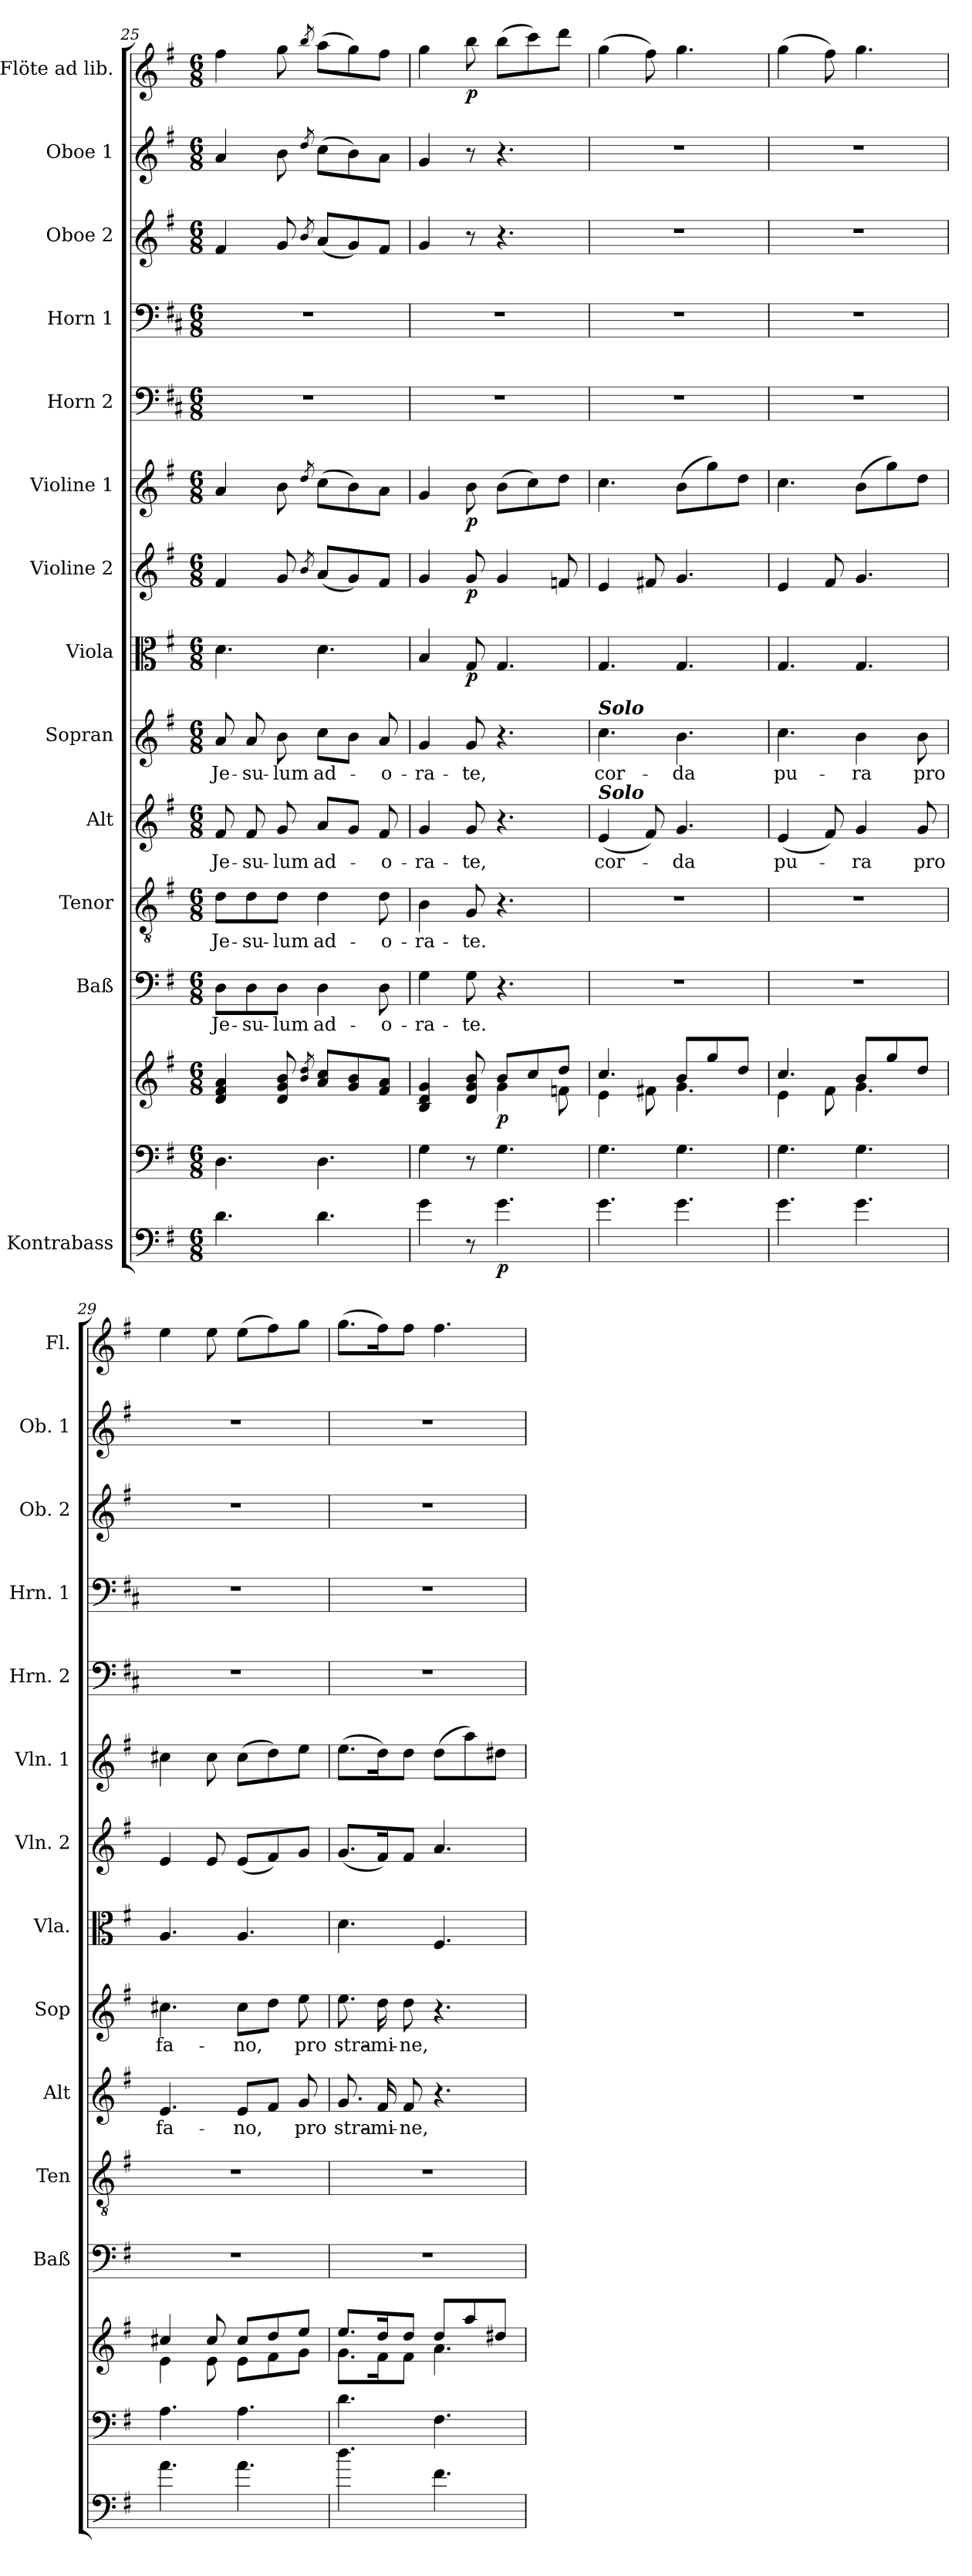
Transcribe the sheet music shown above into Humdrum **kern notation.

**kern	**dynam	**kern	**kern	**dynam	**kern	**text	**kern	**text	**kern	**text	**kern	**text	**kern	**dynam	**kern	**dynam	**kern	**dynam	**kern	**kern	**kern	**kern	**kern	**dynam
*part14	*part14	*part13	*part13	*part13	*part12	*part12	*part11	*part11	*part10	*part10	*part9	*part9	*part8	*part8	*part7	*part7	*part6	*part6	*part5	*part4	*part3	*part2	*part1	*part1
*staff15	*staff15	*staff14	*staff13	*staff13/14	*staff12	*staff12	*staff11	*staff11	*staff10	*staff10	*staff9	*staff9	*staff8	*staff8	*staff7	*staff7	*staff6	*staff6	*staff5	*staff4	*staff3	*staff2	*staff1	*staff1
*I"Kontrabass	*	*	*	*	*I"Baß	*	*I"Tenor	*	*I"Alt	*	*I"Sopran	*	*I"Viola	*	*I"Violine 2	*	*I"Violine 1	*	*I"Horn 2	*I"Horn 1	*I"Oboe 2	*I"Oboe 1	*I"Flöte ad lib.	*
*	*	*	*	*	*I'Baß	*	*I'Ten	*	*I'Alt	*	*I'Sop	*	*I'Vla.	*	*I'Vln. 2	*	*I'Vln. 1	*	*I'Hrn. 2	*I'Hrn. 1	*I'Ob. 2	*I'Ob. 1	*I'Fl.	*
!!LO:PB:g=z
*clefF4	*	*clefF4	*clefG2	*	*clefF4	*	*clefGv2	*	*clefG2	*	*clefG2	*	*clefC3	*	*clefG2	*	*clefG2	*	*clefF4	*clefF4	*clefG2	*clefG2	*clefG2	*
*ITrd7c12	*	*	*	*	*	*	*	*	*	*	*	*	*	*	*	*	*	*	*ITrd4c7	*ITrd4c7	*	*	*	*
*k[f#]	*	*k[f#]	*k[f#]	*	*k[f#]	*	*k[f#]	*	*k[f#]	*	*k[f#]	*	*k[f#]	*	*k[f#]	*	*k[f#]	*	*k[f#]	*k[f#]	*k[f#]	*k[f#]	*k[f#]	*
*G:	*	*G:	*G:	*	*G:	*	*G:	*	*G:	*	*G:	*	*G:	*	*G:	*	*G:	*	*G:	*G:	*G:	*G:	*G:	*
*M6/8	*	*M6/8	*M6/8	*	*M6/8	*	*M6/8	*	*M6/8	*	*M6/8	*	*M6/8	*	*M6/8	*	*M6/8	*	*M6/8	*M6/8	*M6/8	*M6/8	*M6/8	*
=25	=25	=25	=25	=25	=25	=25	=25	=25	=25	=25	=25	=25	=25	=25	=25	=25	=25	=25	=25	=25	=25	=25	=25	=25
!	!	!	!	!	!	!LO:LY:b	!	!LO:LY:b	!	!LO:LY:b	!	!LO:LY:b	!	!	!	!	!	!	!	!	!	!	!	!
4.D\	.	4.D\	4d/ 4f#/ 4a/	.	8D\L	Je-	8d\L	Je-	8f#/	Je-	8a/	Je-	4.d\	.	4f#/	.	4a/	.	2.r	2.r	4f#/	4a/	4ff#\	.
!	!	!	!	!	!	!LO:LY:b	!	!LO:LY:b	!	!LO:LY:b	!	!LO:LY:b	!	!	!	!	!	!	!	!	!	!	!	!
.	.	.	.	.	8D\	-su-	8d\	-su-	8f#/	-su-	8a/	-su-	.	.	.	.	.	.	.	.	.	.	.	.
!	!	!	!	!	!	!LO:LY:b	!	!LO:LY:b	!	!LO:LY:b	!	!LO:LY:b	!	!	!	!	!	!	!	!	!	!	!	!
.	.	.	8d/ 8g/ 8b/	.	8D\J	-lum	8d\J	-lum	8g/	-lum	8b\	-lum	.	.	8g/	.	8b\	.	.	.	8g/	8b\	8gg\	.
.	.	.	8qb/ 8qdd/	.	.	.	.	.	.	.	.	.	.	.	8qb/	.	8qdd/	.	.	.	8qb/	8qdd/	8qbb/	.
!	!	!	!	!	!	!LO:LY:b	!	!LO:LY:b	!	!LO:LY:b	!	!LO:LY:b	!	!	!	!	!	!	!	!	!	!	!	!
4.D\	.	4.D\	8a/ 8cc/L	.	4D\	ad-	4d\	ad-	8a/L	ad-	8cc\L	ad-	4.d\	.	(<8a/L	.	(>8cc\L	.	.	.	(<8a/L	(>8cc\L	(>8aa\L	.
.	.	.	8g/ 8b/	.	.	.	.	.	8g/J	.	8b\J	.	.	.	8g/)	.	8b\)	.	.	.	8g/)	8b\)	8gg\)	.
!	!	!	!	!	!	!LO:LY:b	!	!LO:LY:b	!	!LO:LY:b	!	!LO:LY:b	!	!	!	!	!	!	!	!	!	!	!	!
.	.	.	8f#/ 8a/J	.	8D\	-o-	8d\	-o-	8f#/	-o-	8a/	-o-	.	.	8f#/J	.	8a\J	.	.	.	8f#/J	8a\J	8ff#\J	.
=26	=26	=26	=26	=26	=26	=26	=26	=26	=26	=26	=26	=26	=26	=26	=26	=26	=26	=26	=26	=26	=26	=26	=26	=26
*	*	*	*^	*	*	*	*	*	*	*	*	*	*	*	*	*	*	*	*	*	*	*	*	*
!	!	!	!	!	!	!	!LO:LY:b	!	!LO:LY:b	!	!LO:LY:b	!	!LO:LY:b	!	!	!	!	!	!	!	!	!	!	!	!
4G\	.	4G\	4B/ 4d/ 4g/	4.ryy	.	4G\	-ra-	4B\	-ra-	4g/	-ra-	4g/	-ra-	4B/	.	4g/	.	4g/	.	2.r	2.r	4g/	4g/	4gg\	.
!	!	!	!	!	!	!	!LO:LY:b	!	!LO:LY:b	!	!LO:LY:b	!	!LO:LY:b	!	!LO:DY:b	!	!LO:DY:b	!	!LO:DY:b	!	!	!	!	!	!LO:DY:b
8r	.	8r	8d/ 8g/ 8b/	.	.	8G\	-te.	8G/	-te.	8g/	-te,	8g/	-te,	8G/	p	8g/	p	8b\	p	.	.	8r	8r	8bb\	p
!	!LO:DY:b	!	!	!	!LO:DY:b	!	!	!	!	!	!	!	!	!	!	!	!	!	!	!	!	!	!	!	!
4.G\	p	4.G\	8b/L	4g\	p	4.r	.	4.r	.	4.r	.	4.r	.	4.G/	.	4g/	.	(>8b\L	.	.	.	4.r	4.r	(>8bb\L	.
.	.	.	8cc/	.	.	.	.	.	.	.	.	.	.	.	.	.	.	8cc\)	.	.	.	.	.	8ccc\)	.
.	.	.	8dd/J	8fn\	.	.	.	.	.	.	.	.	.	.	.	8fn/	.	8dd\J	.	.	.	.	.	8ddd\J	.
=27	=27	=27	=27	=27	=27	=27	=27	=27	=27	=27	=27	=27	=27	=27	=27	=27	=27	=27	=27	=27	=27	=27	=27	=27	=27
!	!	!	!	!	!	!	!	!	!	!	!	!LO:TX:a:Bi:t=Solo	!	!	!	!	!	!	!	!	!	!	!	!	!
!	!	!	!	!	!	!	!	!	!	!LO:TX:a:Bi:t=Solo	!	!	!	!	!	!	!	!	!	!	!	!	!	!	!
!	!	!	!	!	!	!	!	!	!	!	!LO:LY:b	!	!LO:LY:b	!	!	!	!	!	!	!	!	!	!	!	!
4.G\	.	4.G\	4.cc/	4e\	.	2.r	.	2.r	.	(<4e/	cor-	4.cc\	cor-	4.G/	.	4e/	.	4.cc\	.	2.r	2.r	2.r	2.r	(>4gg\	.
.	.	.	.	8f#X\	.	.	.	.	.	8f#/)	.	.	.	.	.	8f#X/	.	.	.	.	.	.	.	8ff#\)	.
!	!	!	!	!	!	!	!	!	!	!	!LO:LY:b	!	!LO:LY:b	!	!	!	!	!	!	!	!	!	!	!	!
4.G\	.	4.G\	8b/L	4.g\	.	.	.	.	.	4.g/	-da	4.b\	-da	4.G/	.	4.g/	.	(>8b\L	.	.	.	.	.	4.gg\	.
.	.	.	8gg/	.	.	.	.	.	.	.	.	.	.	.	.	.	.	8gg\)	.	.	.	.	.	.	.
.	.	.	8dd/J	.	.	.	.	.	.	.	.	.	.	.	.	.	.	8dd\J	.	.	.	.	.	.	.
=28	=28	=28	=28	=28	=28	=28	=28	=28	=28	=28	=28	=28	=28	=28	=28	=28	=28	=28	=28	=28	=28	=28	=28	=28	=28
!	!	!	!	!	!	!	!	!	!	!	!LO:LY:b	!	!LO:LY:b	!	!	!	!	!	!	!	!	!	!	!	!
4.G\	.	4.G\	4.cc/	4e\	.	2.r	.	2.r	.	(<4e/	pu-	4.cc\	pu-	4.G/	.	4e/	.	4.cc\	.	2.r	2.r	2.r	2.r	(>4gg\	.
.	.	.	.	8f#\	.	.	.	.	.	8f#/)	.	.	.	.	.	8f#/	.	.	.	.	.	.	.	8ff#\)	.
!	!	!	!	!	!	!	!	!	!	!	!LO:LY:b	!	!LO:LY:b	!	!	!	!	!	!	!	!	!	!	!	!
4.G\	.	4.G\	8b/L	4.g\	.	.	.	.	.	4g/	-ra	4b\	-ra	4.G/	.	4.g/	.	(>8b\L	.	.	.	.	.	4.gg\	.
.	.	.	8gg/	.	.	.	.	.	.	.	.	.	.	.	.	.	.	8gg\)	.	.	.	.	.	.	.
!	!	!	!	!	!	!	!	!	!	!	!LO:LY:b	!	!LO:LY:b	!	!	!	!	!	!	!	!	!	!	!	!
.	.	.	8dd/J	.	.	.	.	.	.	8g/	pro	8b\	pro	.	.	.	.	8dd\J	.	.	.	.	.	.	.
=29	=29	=29	=29	=29	=29	=29	=29	=29	=29	=29	=29	=29	=29	=29	=29	=29	=29	=29	=29	=29	=29	=29	=29	=29	=29
!	!	!	!	!	!	!	!	!	!	!	!LO:LY:b	!	!LO:LY:b	!	!	!	!	!	!	!	!	!	!	!	!
4.A\	.	4.A\	4cc#X/	4e\	.	2.r	.	2.r	.	4.e/	fa-	4.cc#X\	fa-	4.A/	.	4e/	.	4cc#X\	.	2.r	2.r	2.r	2.r	4ee\	.
.	.	.	8cc#/	8e\	.	.	.	.	.	.	.	.	.	.	.	8e/	.	8cc#\	.	.	.	.	.	8ee\	.
!	!	!	!	!	!	!	!	!	!	!	!LO:LY:b	!	!LO:LY:b	!	!	!	!	!	!	!	!	!	!	!	!
4.A\	.	4.A\	8cc#/L	8e\L	.	.	.	.	.	8e/L	-no,	8cc#\L	-no,	4.A/	.	(<8e/L	.	(>8cc#\L	.	.	.	.	.	(>8ee\L	.
.	.	.	8dd/	8f#\	.	.	.	.	.	8f#/J	.	8dd\J	.	.	.	8f#/)	.	8dd\)	.	.	.	.	.	8ff#\)	.
!	!	!	!	!	!	!	!	!	!	!	!LO:LY:b	!	!LO:LY:b	!	!	!	!	!	!	!	!	!	!	!	!
.	.	.	8ee/J	8g\J	.	.	.	.	.	8g/	pro	8ee\	pro	.	.	8g/J	.	8ee\J	.	.	.	.	.	8gg\J	.
=30	=30	=30	=30	=30	=30	=30	=30	=30	=30	=30	=30	=30	=30	=30	=30	=30	=30	=30	=30	=30	=30	=30	=30	=30	=30
!	!	!	!	!	!	!	!	!	!	!	!LO:LY:b	!	!LO:LY:b	!	!	!	!	!	!	!	!	!	!	!	!
4.d\	.	4.d\	8.ee/L	8.g\L	.	2.r	.	2.r	.	8.g/	stra-	8.ee\	stra-	4.d\	.	(<8.g/L	.	(>8.ee\L	.	2.r	2.r	2.r	2.r	(>8.gg\L	.
!	!	!	!	!	!	!	!	!	!	!	!LO:LY:b	!	!LO:LY:b	!	!	!	!	!	!	!	!	!	!	!	!
.	.	.	16dd/k	16f#\k	.	.	.	.	.	16f#/	-mi-	16dd\	-mi-	.	.	16f#/k)	.	16dd\k)	.	.	.	.	.	16ff#\k)	.
!	!	!	!	!	!	!	!	!	!	!	!LO:LY:b	!	!LO:LY:b	!	!	!	!	!	!	!	!	!	!	!	!
.	.	.	8dd/J	8f#\J	.	.	.	.	.	8f#/	-ne,	8dd\	-ne,	.	.	8f#/J	.	8dd\J	.	.	.	.	.	8ff#\J	.
4.F#\	.	4.F#\	8dd/L	4.a\	.	.	.	.	.	4.r	.	4.r	.	4.F#/	.	4.a/	.	(>8dd\L	.	.	.	.	.	4.ff#\	.
.	.	.	8aa/	.	.	.	.	.	.	.	.	.	.	.	.	.	.	8aa\)	.	.	.	.	.	.	.
.	.	.	8dd#X/J	.	.	.	.	.	.	.	.	.	.	.	.	.	.	8dd#X\J	.	.	.	.	.	.	.
*	*	*	*v	*v	*	*	*	*	*	*	*	*	*	*	*	*	*	*	*	*	*	*	*	*	*
=	=	=	=	=	=	=	=	=	=	=	=	=	=	=	=	=	=	=	=	=	=	=	=	=
*-	*-	*-	*-	*-	*-	*-	*-	*-	*-	*-	*-	*-	*-	*-	*-	*-	*-	*-	*-	*-	*-	*-	*-	*-
